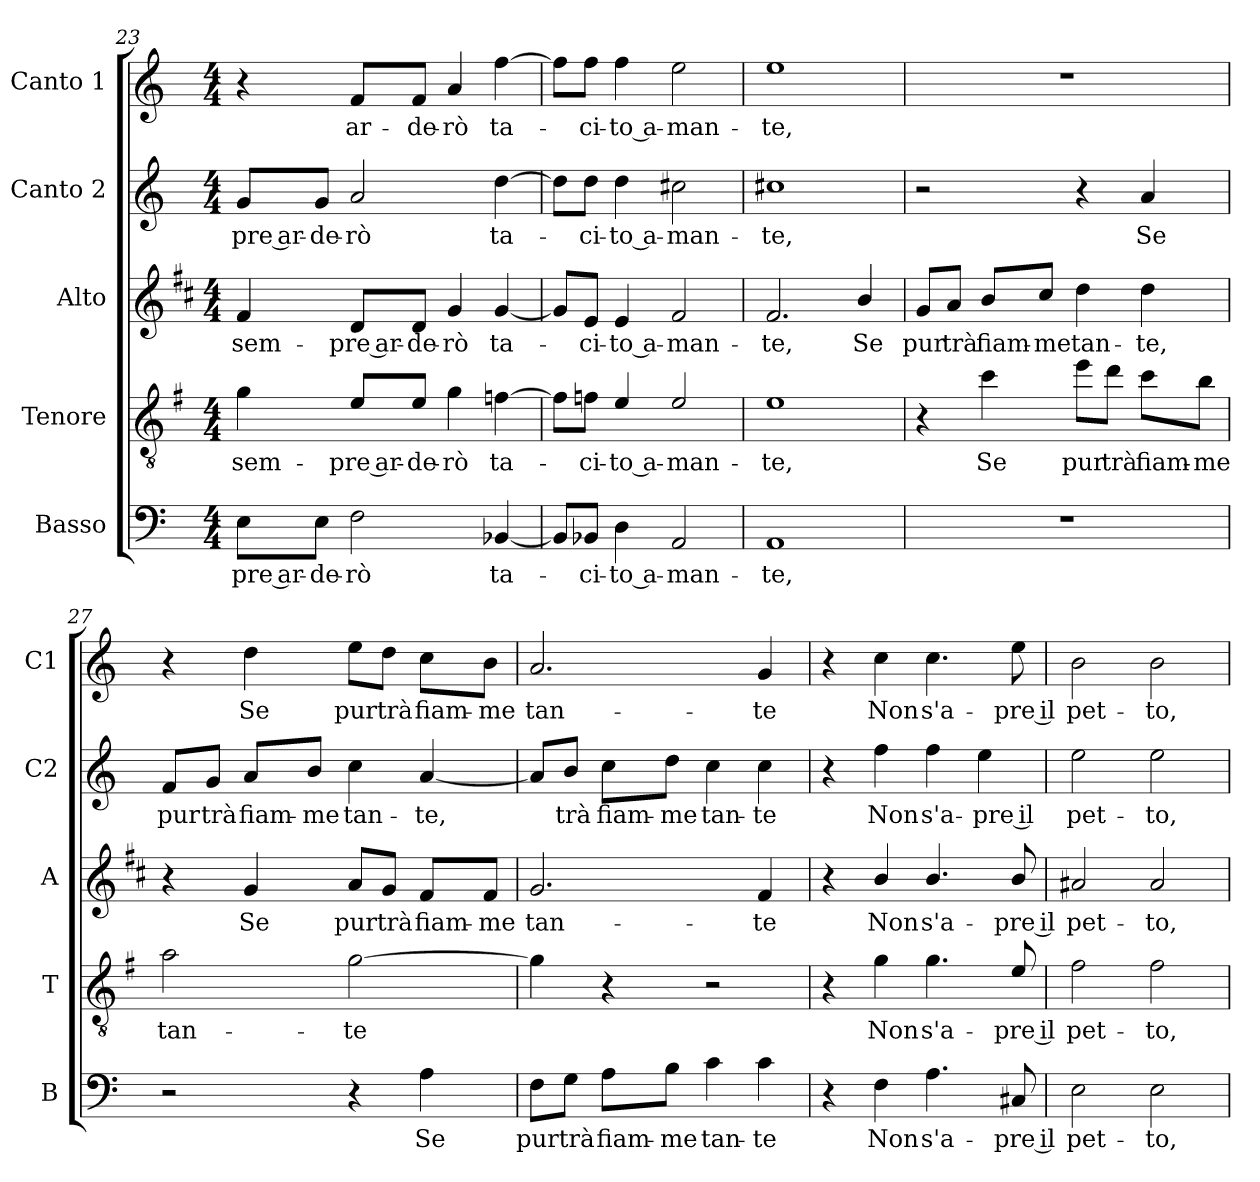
**kern	**text	**kern	**text	**kern	**text	**kern	**text	**kern	**text
*part5	*part5	*part4	*part4	*part3	*part3	*part2	*part2	*part1	*part1
*staff5	*staff5	*staff4	*staff4	*staff3	*staff3	*staff2	*staff2	*staff1	*staff1
*I"Basso	*	*I"Tenore	*	*I"Alto	*	*I"Canto 2	*	*I"Canto 1	*
*I'B	*	*I'T	*	*I'A	*	*I'C2	*	*I'C1	*
*clefF4	*	*clefGv2	*	*clefG2	*	*clefG2	*	*clefG2	*
*	*	*ITrd4c7	*	*ITrd1c2	*	*	*	*	*
*k[]	*	*k[]	*	*k[]	*	*k[]	*	*k[]	*
*C:	*	*C:	*	*C:	*	*C:	*	*C:	*
*M4/4	*	*M4/4	*	*M4/4	*	*M4/4	*	*M4/4	*
=23	=23	=23	=23	=23	=23	=23	=23	=23	=23
!	!LO:LY:b	!	!LO:LY:b	!	!LO:LY:b	!	!LO:LY:b	!	!
8E\L	-pre ar-	4c\	sem-	4e/	sem-	8g/L	-pre ar-	4r	.
!	!LO:LY:b	!	!	!	!	!	!LO:LY:b	!	!
8E\J	-de-	.	.	.	.	8g/J	-de-	.	.
!	!LO:LY:b	!	!LO:LY:b	!	!LO:LY:b	!	!LO:LY:b	!	!LO:LY:b
2F\	-rò	8A/L	-pre ar-	8c/L	-pre ar-	2a/	-rò	8f/L	ar-
!	!	!	!LO:LY:b	!	!LO:LY:b	!	!	!	!LO:LY:b
.	.	8A/J	-de-	8c/J	-de-	.	.	8f/J	-de-
!	!	!	!LO:LY:b	!	!LO:LY:b	!	!	!	!LO:LY:b
.	.	4c\	-rò	4f/	-rò	.	.	4a/	-rò
!	!LO:LY:b	!	!LO:LY:b	!	!LO:LY:b	!	!LO:LY:b	!	!LO:LY:b
[4BB-X/	ta-	[4B-X\	ta-	[4f/	ta-	[4dd\	ta-	[4ff\	ta-
=24	=24	=24	=24	=24	=24	=24	=24	=24	=24
8BB-/L]	.	8B-\L]	.	8f/L]	.	8dd\L]	.	8ff\L]	.
!	!LO:LY:b	!	!LO:LY:b	!	!LO:LY:b	!	!LO:LY:b	!	!LO:LY:b
8BB-X/J	-ci-	8B-X\J	-ci-	8d/J	-ci-	8dd\J	-ci-	8ff\J	-ci-
!	!LO:LY:b	!	!LO:LY:b	!	!LO:LY:b	!	!LO:LY:b	!	!LO:LY:b
4D\	-to a-	4A/	-to a-	4d/	-to a-	4dd\	-to a-	4ff\	-to a-
!	!LO:LY:b	!	!LO:LY:b	!	!LO:LY:b	!	!LO:LY:b	!	!LO:LY:b
2AA/	-man-	2A/	-man-	2e/	-man-	2cc#X\	-man-	2ee\	-man-
!!LO:LB:g=z
=25	=25	=25	=25	=25	=25	=25	=25	=25	=25
!	!LO:LY:b	!	!LO:LY:b	!	!LO:LY:b	!	!LO:LY:b	!	!LO:LY:b
1AA	-te,	1A	-te,	2.e/	-te,	1cc#X	-te,	1ee	-te,
!	!	!	!	!	!LO:LY:b	!	!	!	!
.	.	.	.	4a/	Se	.	.	.	.
=26	=26	=26	=26	=26	=26	=26	=26	=26	=26
!	!	!	!	!	!LO:LY:b	!	!	!	!
1r	.	4r	.	8f/L	pur	2r	.	1r	.
!	!	!	!	!	!LO:LY:b	!	!	!	!
.	.	.	.	8g/J	trà	.	.	.	.
!	!	!	!LO:LY:b	!	!LO:LY:b	!	!	!	!
.	.	4f\	Se	8a/L	fiam-	.	.	.	.
!	!	!	!	!	!LO:LY:b	!	!	!	!
.	.	.	.	8b/J	-me	.	.	.	.
!	!	!	!LO:LY:b	!	!LO:LY:b	!	!	!	!
.	.	8a\L	pur	4cc\	tan-	4r	.	.	.
!	!	!	!LO:LY:b	!	!	!	!	!	!
.	.	8g\J	trà	.	.	.	.	.	.
!	!	!	!LO:LY:b	!	!LO:LY:b	!	!LO:LY:b	!	!
.	.	8f\L	fiam-	4cc\	-te,	4a/	Se	.	.
!	!	!	!LO:LY:b	!	!	!	!	!	!
.	.	8e\J	-me	.	.	.	.	.	.
=27	=27	=27	=27	=27	=27	=27	=27	=27	=27
!	!	!	!LO:LY:b	!	!	!	!LO:LY:b	!	!
2r	.	2d\	tan-	4r	.	8f/L	pur	4r	.
!	!	!	!	!	!	!	!LO:LY:b	!	!
.	.	.	.	.	.	8g/J	trà	.	.
!	!	!	!	!	!LO:LY:b	!	!LO:LY:b	!	!LO:LY:b
.	.	.	.	4f/	Se	8a/L	fiam-	4dd\	Se
!	!	!	!	!	!	!	!LO:LY:b	!	!
.	.	.	.	.	.	8b/J	-me	.	.
!	!	!	!LO:LY:b	!	!LO:LY:b	!	!LO:LY:b	!	!LO:LY:b
4r	.	[2c\	-te	8g/L	pur	4cc\	tan-	8ee\L	pur
!	!	!	!	!	!LO:LY:b	!	!	!	!LO:LY:b
.	.	.	.	8f/J	trà	.	.	8dd\J	trà
!	!LO:LY:b	!	!	!	!LO:LY:b	!	!LO:LY:b	!	!LO:LY:b
4A\	Se	.	.	8e/L	fiam-	[4a/	-te,	8cc\L	fiam-
!	!	!	!	!	!LO:LY:b	!	!	!	!LO:LY:b
.	.	.	.	8e/J	-me	.	.	8b\J	-me
=28	=28	=28	=28	=28	=28	=28	=28	=28	=28
!	!LO:LY:b	!	!	!	!LO:LY:b	!	!	!	!LO:LY:b
8F\L	pur	4c\]	.	2.f/	tan-	8a/L]	.	2.a/	tan-
!	!LO:LY:b	!	!	!	!	!	!LO:LY:b	!	!
8G\J	trà	.	.	.	.	8b/J	trà	.	.
!	!LO:LY:b	!	!	!	!	!	!LO:LY:b	!	!
8A\L	fiam-	4r	.	.	.	8cc\L	fiam-	.	.
!	!LO:LY:b	!	!	!	!	!	!LO:LY:b	!	!
8B\J	-me	.	.	.	.	8dd\J	-me	.	.
!	!LO:LY:b	!	!	!	!	!	!LO:LY:b	!	!
4c\	tan-	2r	.	.	.	4cc\	tan-	.	.
!	!LO:LY:b	!	!	!	!LO:LY:b	!	!LO:LY:b	!	!LO:LY:b
4c\	-te	.	.	4e/	-te	4cc\	-te	4g/	-te
!!LO:LB:g=z
=29	=29	=29	=29	=29	=29	=29	=29	=29	=29
4r	.	4r	.	4r	.	4r	.	4r	.
!	!LO:LY:b	!	!LO:LY:b	!	!LO:LY:b	!	!LO:LY:b	!	!LO:LY:b
4F\	Non	4c\	Non	4a/	Non	4ff\	Non	4cc\	Non
!	!LO:LY:b	!	!LO:LY:b	!	!LO:LY:b	!	!LO:LY:b	!	!LO:LY:b
4.A\	s'a-	4.c\	s'a-	4.a/	s'a-	4ff\	s'a-	4.cc\	s'a-
!	!	!	!	!	!	!	!LO:LY:b	!	!
.	.	.	.	.	.	4ee\	-pre il	.	.
!	!LO:LY:b	!	!LO:LY:b	!	!LO:LY:b	!	!	!	!LO:LY:b
8C#X/	-pre il	8A/	-pre il	8a/	-pre il	.	.	8ee\	-pre il
=30	=30	=30	=30	=30	=30	=30	=30	=30	=30
!	!LO:LY:b	!	!LO:LY:b	!	!LO:LY:b	!	!LO:LY:b	!	!LO:LY:b
2E\	pet-	2B\	pet-	2g#X/	pet-	2ee\	pet-	2b\	pet-
!	!LO:LY:b	!	!LO:LY:b	!	!LO:LY:b	!	!LO:LY:b	!	!LO:LY:b
2E\	-to,	2B\	-to,	2g#/	-to,	2ee\	-to,	2b\	-to,
=	=	=	=	=	=	=	=	=	=
*-	*-	*-	*-	*-	*-	*-	*-	*-	*-
